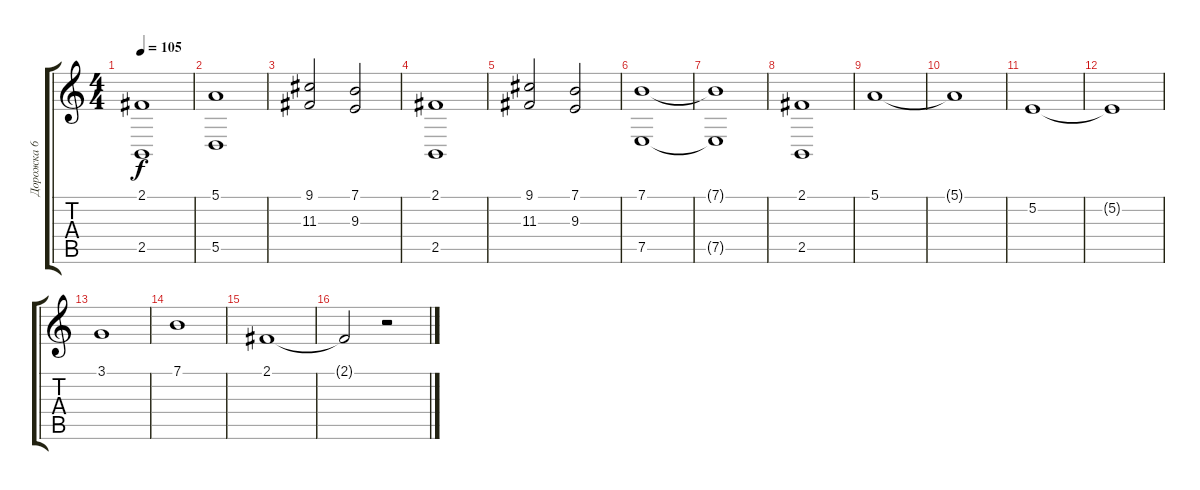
\track ("Дорожка 6" "Дорожка 6") {instrument stringensemble1}
\staff {score tabs}
\tuning (E4 B3 G3 D3 A2 E2) {hide}
\ts (4 4)
\tempo 105
\clef g2
\ks c
(2.1{t} 2.5{t}).1{dy f} |
(5.1 5.5).1 |
(9.1 11.3).2 (7.1 9.3).2 |
(2.1 2.5).1 |
(9.1 11.3).2 (7.1 9.3).2 |
(7.1 7.5).1 |
(7.1{t} 7.5{t}).1 |
(2.1 2.5).1 |
5.1.1 |
5.1{t}.1 |
5.2.1 |
5.2{t}.1 |
3.1.1 |
7.1.1 |
2.1.1 |
2.1{t}.2 r.2
